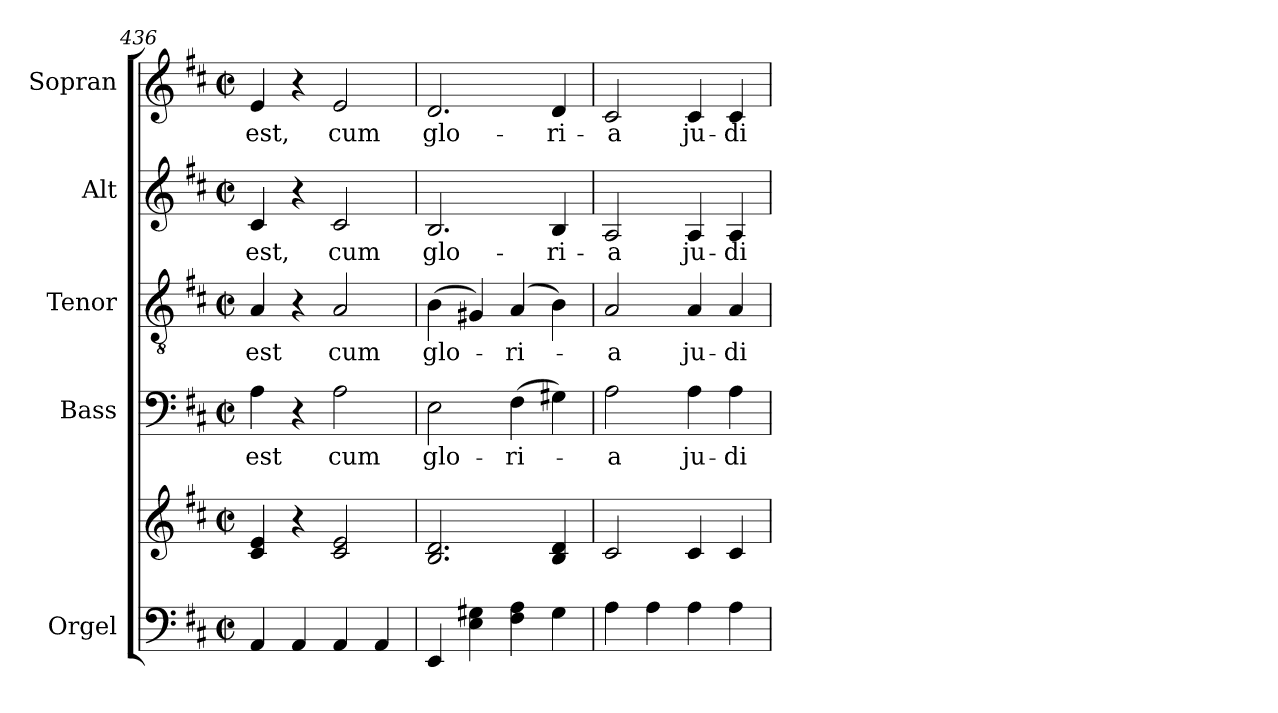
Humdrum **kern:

**kern	**kern	**kern	**text	**kern	**text	**kern	**text	**kern	**text
*part5	*part5	*part4	*part4	*part3	*part3	*part2	*part2	*part1	*part1
*staff6	*staff5	*staff4	*staff4	*staff3	*staff3	*staff2	*staff2	*staff1	*staff1
*I"Orgel	*	*I"Bass	*	*I"Tenor	*	*I"Alt	*	*I"Sopran	*
*I'Org.	*	*I'B.	*	*I'T.	*	*I'A.	*	*I'S.	*
*clefF4	*clefG2	*clefF4	*	*clefGv2	*	*clefG2	*	*clefG2	*
*k[f#c#]	*k[f#c#]	*k[f#c#]	*	*k[f#c#]	*	*k[f#c#]	*	*k[f#c#]	*
*D:	*D:	*D:	*	*D:	*	*D:	*	*D:	*
*M2/2	*M2/2	*M2/2	*	*M2/2	*	*M2/2	*	*M2/2	*
*met(c|)	*met(c|)	*met(c|)	*	*met(c|)	*	*met(c|)	*	*met(c|)	*
=436	=436	=436	=436	=436	=436	=436	=436	=436	=436
!	!	!	!LO:LY:b	!	!LO:LY:b	!	!LO:LY:b	!	!LO:LY:b
4AA/	4c#/ 4e/	4A\	est	4A/	est	4c#/	est,	4e/	est,
4AA/	4r	4r	.	4r	.	4r	.	4r	.
!	!	!	!LO:LY:b	!	!LO:LY:b	!	!LO:LY:b	!	!LO:LY:b
4AA/	2c#/ 2e/	2A\	cum	2A/	cum	2c#/	cum	2e/	cum
4AA/	.	.	.	.	.	.	.	.	.
=437	=437	=437	=437	=437	=437	=437	=437	=437	=437
!	!	!	!LO:LY:b	!	!LO:LY:b	!	!LO:LY:b	!	!LO:LY:b
4EE/	2.B/ 2.d/	2E\	glo-	(>4B\	glo-	2.B/	glo-	2.d/	glo-
4E\ 4G#X\	.	.	.	4G#X/)	.	.	.	.	.
!	!	!	!LO:LY:b	!	!LO:LY:b	!	!	!	!
4F#\ 4A\	.	(>4F#\	-ri-	(4A/	-ri-	.	.	.	.
!	!	!	!	!	!	!	!LO:LY:b	!	!LO:LY:b
4G#\	4B/ 4d/	4G#X\)	.	4B\)	.	4B/	-ri-	4d/	-ri-
!!LO:LB:g=z
=438	=438	=438	=438	=438	=438	=438	=438	=438	=438
!	!	!	!LO:LY:b	!	!LO:LY:b	!	!LO:LY:b	!	!LO:LY:b
4A\	2c#/	2A\	-a	2A/	-a	2A/	-a	2c#/	-a
4A\	.	.	.	.	.	.	.	.	.
!	!	!	!LO:LY:b	!	!LO:LY:b	!	!LO:LY:b	!	!LO:LY:b
4A\	4c#/	4A\	ju-	4A/	ju-	4A/	ju-	4c#/	ju-
!	!	!	!LO:LY:b	!	!LO:LY:b	!	!LO:LY:b	!	!LO:LY:b
4A\	4c#/	4A\	-di-	4A/	-di-	4A/	-di-	4c#/	-di-
=	=	=	=	=	=	=	=	=	=
*-	*-	*-	*-	*-	*-	*-	*-	*-	*-
